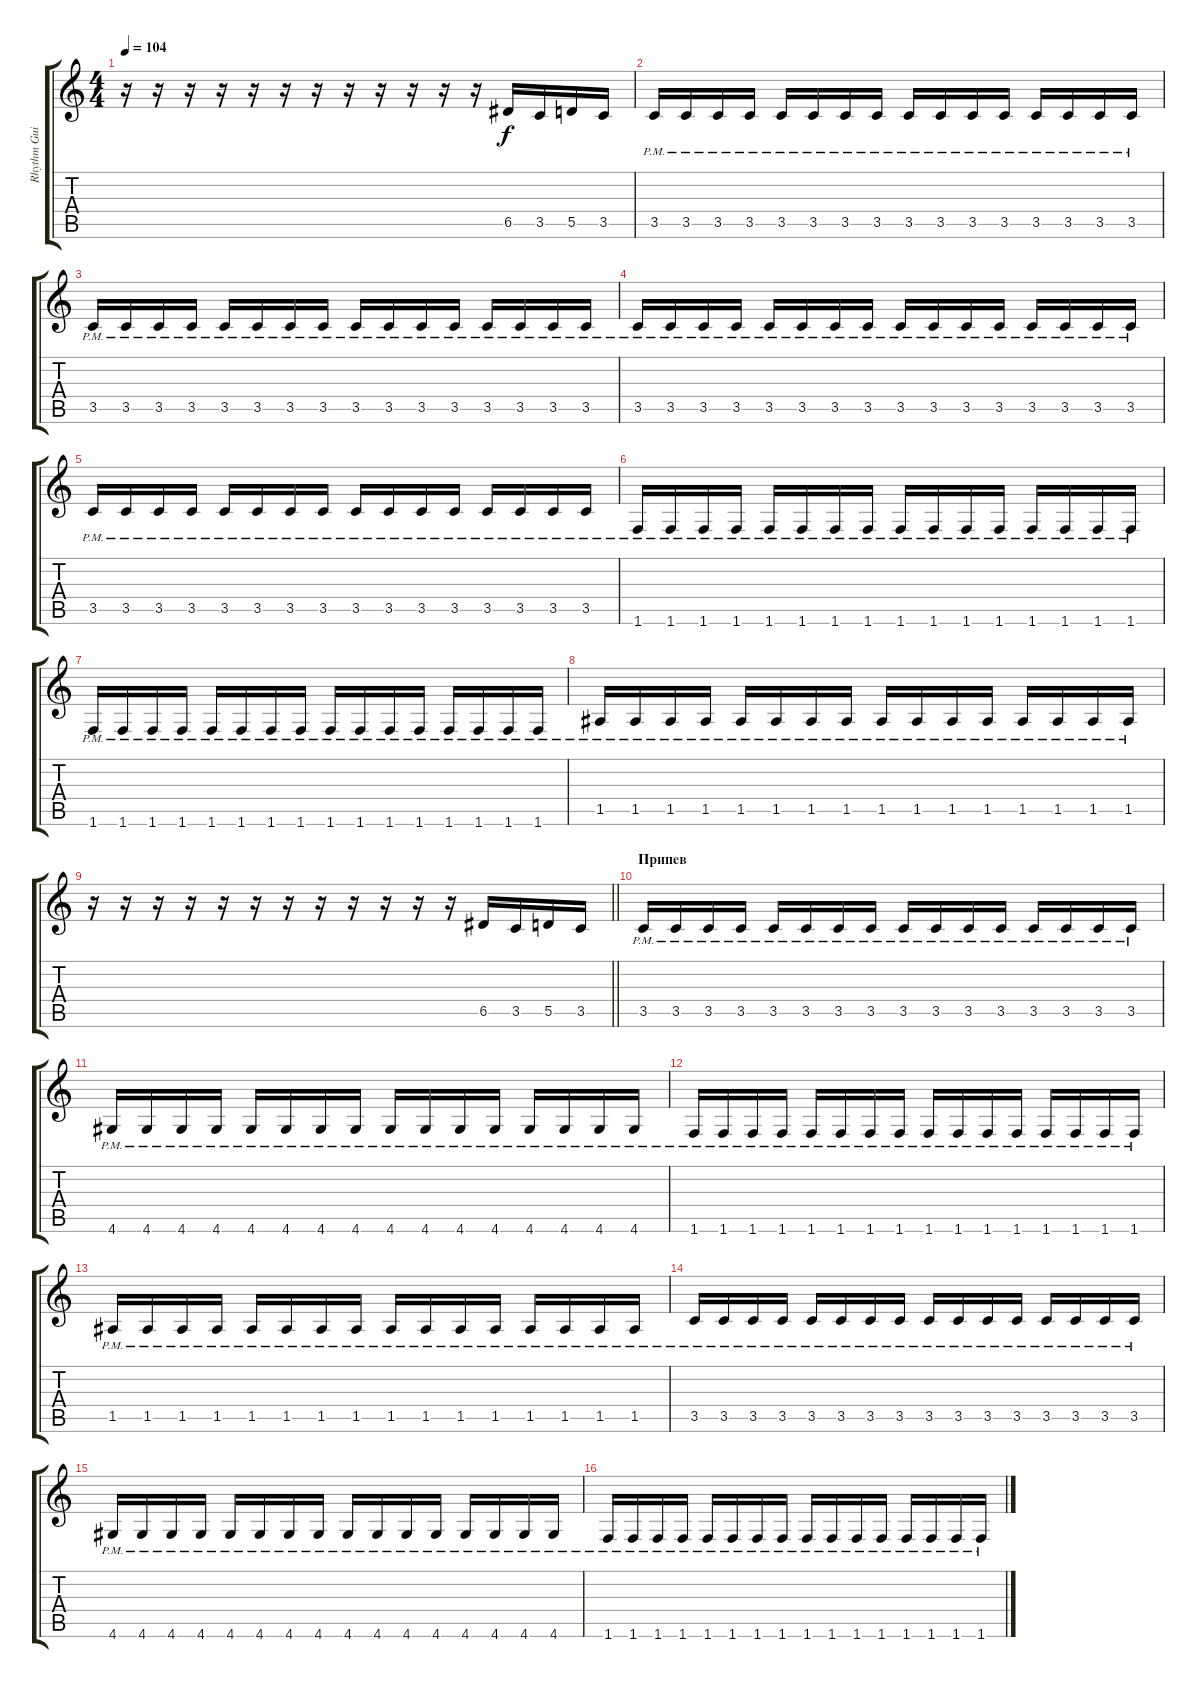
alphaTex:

\track ("Rhythm Guitar" "Rhythm Gui") {instrument overdrivenguitar}
\staff {score tabs}
\tuning (E4 B3 G3 D3 A2 E2) {hide}
\ts (4 4)
\tempo 104
\clef g2
\ks c
r.16{dy f} r.16 r.16 r.16 r.16 r.16 r.16 r.16 r.16 r.16 r.16 r.16 6.5.16 3.5.16 5.5.16 3.5.16 |
3.5{pm}.16 3.5{pm}.16 3.5{pm}.16 3.5{pm}.16 3.5{pm}.16 3.5{pm}.16 3.5{pm}.16 3.5{pm}.16 3.5{pm}.16 3.5{pm}.16 3.5{pm}.16 3.5{pm}.16 3.5{pm}.16 3.5{pm}.16 3.5{pm}.16 3.5{pm}.16 |
3.5{pm}.16 3.5{pm}.16 3.5{pm}.16 3.5{pm}.16 3.5{pm}.16 3.5{pm}.16 3.5{pm}.16 3.5{pm}.16 3.5{pm}.16 3.5{pm}.16 3.5{pm}.16 3.5{pm}.16 3.5{pm}.16 3.5{pm}.16 3.5{pm}.16 3.5{pm}.16 |
3.5{pm}.16 3.5{pm}.16 3.5{pm}.16 3.5{pm}.16 3.5{pm}.16 3.5{pm}.16 3.5{pm}.16 3.5{pm}.16 3.5{pm}.16 3.5{pm}.16 3.5{pm}.16 3.5{pm}.16 3.5{pm}.16 3.5{pm}.16 3.5{pm}.16 3.5{pm}.16 |
3.5{pm}.16 3.5{pm}.16 3.5{pm}.16 3.5{pm}.16 3.5{pm}.16 3.5{pm}.16 3.5{pm}.16 3.5{pm}.16 3.5{pm}.16 3.5{pm}.16 3.5{pm}.16 3.5{pm}.16 3.5{pm}.16 3.5{pm}.16 3.5{pm}.16 3.5{pm}.16 |
1.6{pm}.16 1.6{pm}.16 1.6{pm}.16 1.6{pm}.16 1.6{pm}.16 1.6{pm}.16 1.6{pm}.16 1.6{pm}.16 1.6{pm}.16 1.6{pm}.16 1.6{pm}.16 1.6{pm}.16 1.6{pm}.16 1.6{pm}.16 1.6{pm}.16 1.6{pm}.16 |
1.6{pm}.16 1.6{pm}.16 1.6{pm}.16 1.6{pm}.16 1.6{pm}.16 1.6{pm}.16 1.6{pm}.16 1.6{pm}.16 1.6{pm}.16 1.6{pm}.16 1.6{pm}.16 1.6{pm}.16 1.6{pm}.16 1.6{pm}.16 1.6{pm}.16 1.6{pm}.16 |
1.5{pm}.16 1.5{pm}.16 1.5{pm}.16 1.5{pm}.16 1.5{pm}.16 1.5{pm}.16 1.5{pm}.16 1.5{pm}.16 1.5{pm}.16 1.5{pm}.16 1.5{pm}.16 1.5{pm}.16 1.5{pm}.16 1.5{pm}.16 1.5{pm}.16 1.5{pm}.16 |
\barLineRight lightlight
r.16 r.16 r.16 r.16 r.16 r.16 r.16 r.16 r.16 r.16 r.16 r.16 6.5.16 3.5.16 5.5.16 3.5.16 |
\section ("" "Припев")
3.5{pm}.16 3.5{pm}.16 3.5{pm}.16 3.5{pm}.16 3.5{pm}.16 3.5{pm}.16 3.5{pm}.16 3.5{pm}.16 3.5{pm}.16 3.5{pm}.16 3.5{pm}.16 3.5{pm}.16 3.5{pm}.16 3.5{pm}.16 3.5{pm}.16 3.5{pm}.16 |
4.6{pm}.16 4.6{pm}.16 4.6{pm}.16 4.6{pm}.16 4.6{pm}.16 4.6{pm}.16 4.6{pm}.16 4.6{pm}.16 4.6{pm}.16 4.6{pm}.16 4.6{pm}.16 4.6{pm}.16 4.6{pm}.16 4.6{pm}.16 4.6{pm}.16 4.6{pm}.16 |
1.6{pm}.16 1.6{pm}.16 1.6{pm}.16 1.6{pm}.16 1.6{pm}.16 1.6{pm}.16 1.6{pm}.16 1.6{pm}.16 1.6{pm}.16 1.6{pm}.16 1.6{pm}.16 1.6{pm}.16 1.6{pm}.16 1.6{pm}.16 1.6{pm}.16 1.6{pm}.16 |
1.5{pm}.16 1.5{pm}.16 1.5{pm}.16 1.5{pm}.16 1.5{pm}.16 1.5{pm}.16 1.5{pm}.16 1.5{pm}.16 1.5{pm}.16 1.5{pm}.16 1.5{pm}.16 1.5{pm}.16 1.5{pm}.16 1.5{pm}.16 1.5{pm}.16 1.5{pm}.16 |
3.5{pm}.16 3.5{pm}.16 3.5{pm}.16 3.5{pm}.16 3.5{pm}.16 3.5{pm}.16 3.5{pm}.16 3.5{pm}.16 3.5{pm}.16 3.5{pm}.16 3.5{pm}.16 3.5{pm}.16 3.5{pm}.16 3.5{pm}.16 3.5{pm}.16 3.5{pm}.16 |
4.6{pm}.16 4.6{pm}.16 4.6{pm}.16 4.6{pm}.16 4.6{pm}.16 4.6{pm}.16 4.6{pm}.16 4.6{pm}.16 4.6{pm}.16 4.6{pm}.16 4.6{pm}.16 4.6{pm}.16 4.6{pm}.16 4.6{pm}.16 4.6{pm}.16 4.6{pm}.16 |
1.6{pm}.16 1.6{pm}.16 1.6{pm}.16 1.6{pm}.16 1.6{pm}.16 1.6{pm}.16 1.6{pm}.16 1.6{pm}.16 1.6{pm}.16 1.6{pm}.16 1.6{pm}.16 1.6{pm}.16 1.6{pm}.16 1.6{pm}.16 1.6{pm}.16 1.6{pm}.16
